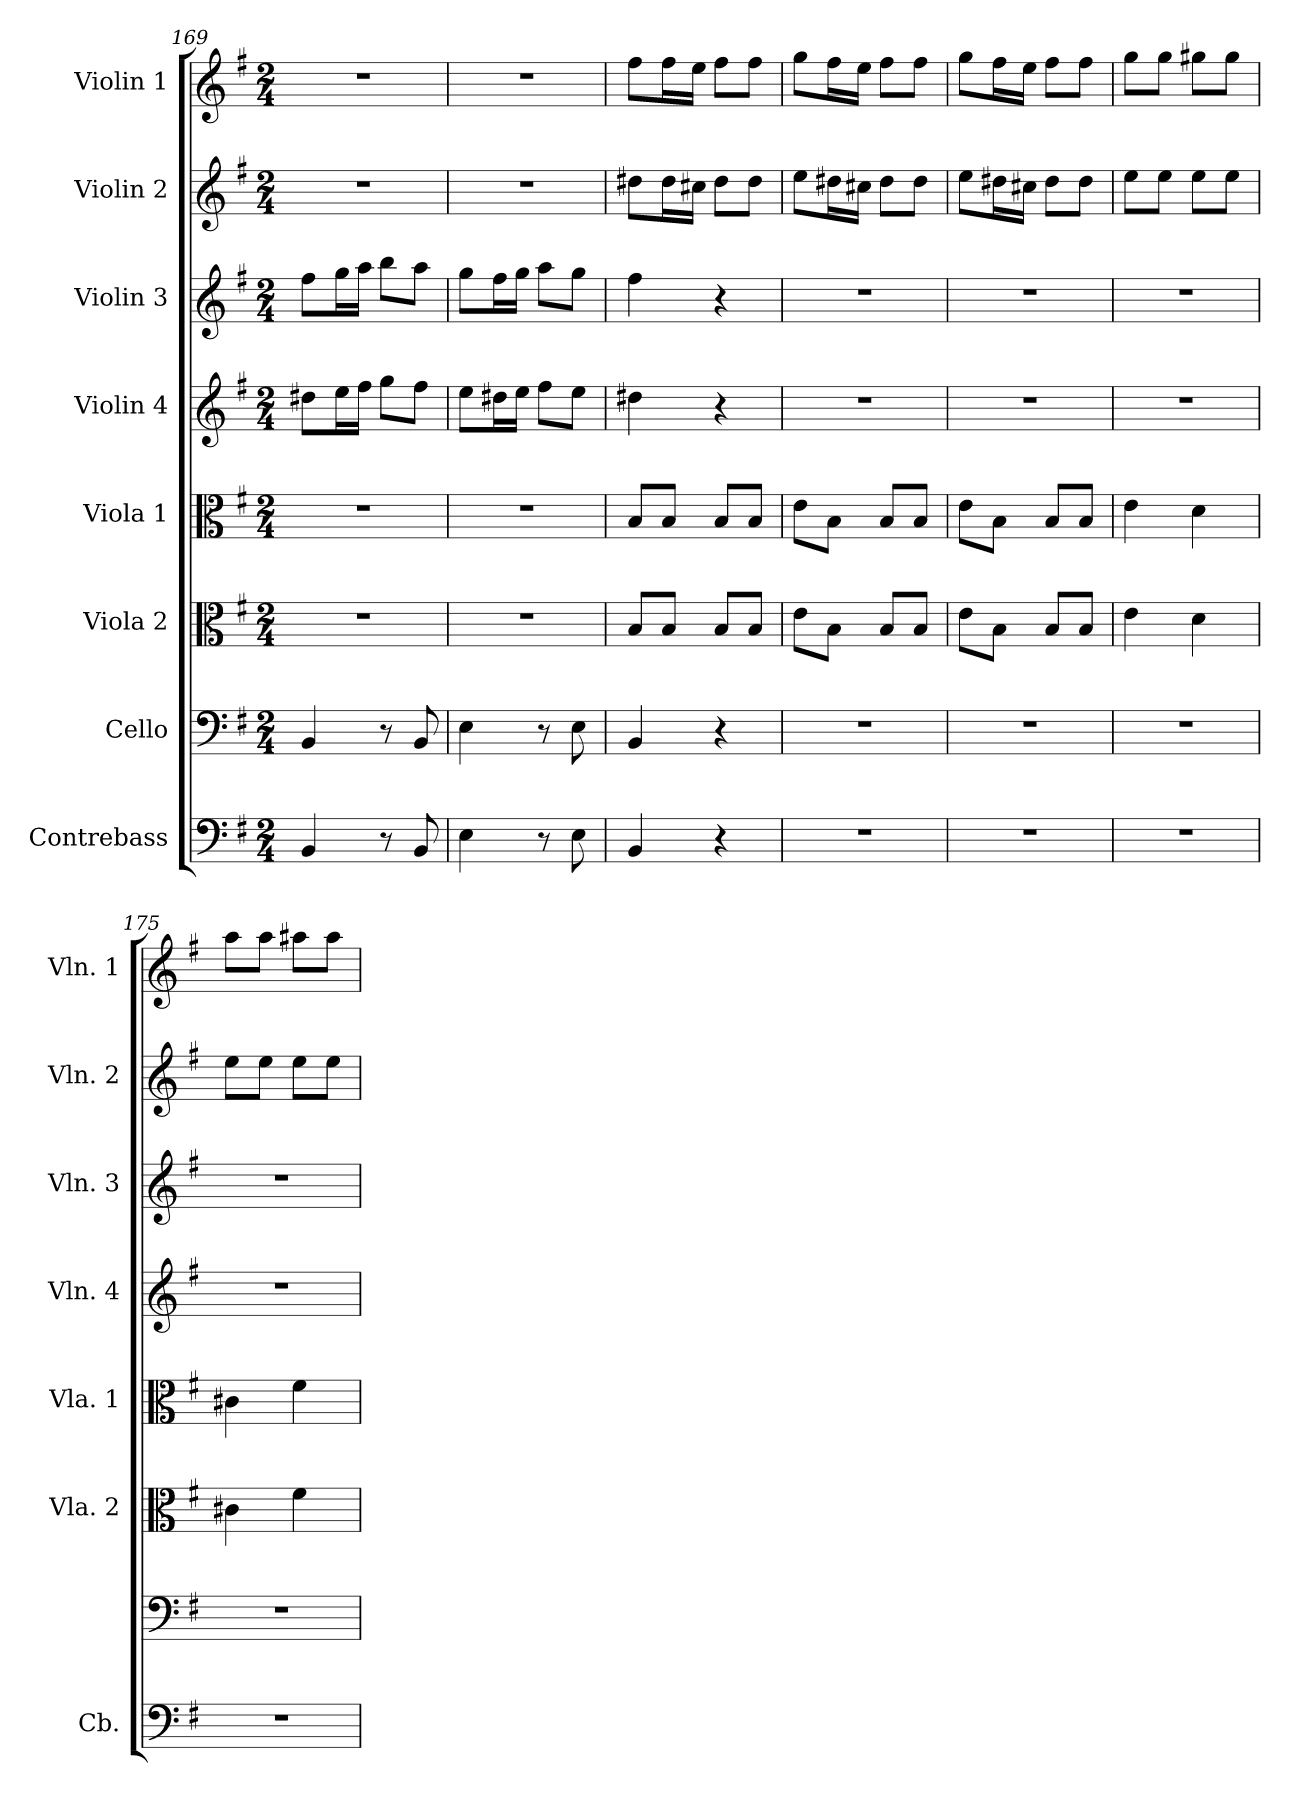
**kern	**kern	**kern	**kern	**kern	**kern	**kern	**kern
*part8	*part7	*part6	*part5	*part4	*part3	*part2	*part1
*staff8	*staff7	*staff6	*staff5	*staff4	*staff3	*staff2	*staff1
*I"Contrebass	*I"Cello	*I"Viola 2	*I"Viola 1	*I"Violin 4	*I"Violin 3	*I"Violin 2	*I"Violin 1
*I'Cb.	*	*I'Vla. 2	*I'Vla. 1	*I'Vln. 4	*I'Vln. 3	*I'Vln. 2	*I'Vln. 1
!!LO:PB:g=z
*clefF4	*clefF4	*clefC3	*clefC3	*clefG2	*clefG2	*clefG2	*clefG2
*ITrd7c12	*	*	*	*	*	*	*
*k[f#]	*k[f#]	*k[f#]	*k[f#]	*k[f#]	*k[f#]	*k[f#]	*k[f#]
*M2/4	*M2/4	*M2/4	*M2/4	*M2/4	*M2/4	*M2/4	*M2/4
=169	=169	=169	=169	=169	=169	=169	=169
4BBB/	4BB/	2r	2r	8dd#X\L	8ff#\L	2r	2r
.	.	.	.	16ee\L	16gg\L	.	.
.	.	.	.	16ff#\JJ	16aa\JJ	.	.
8r	8r	.	.	8gg\L	8bb\L	.	.
8BBB/	8BB/	.	.	8ff#\J	8aa\J	.	.
=170	=170	=170	=170	=170	=170	=170	=170
4EE\	4E\	2r	2r	8ee\L	8gg\L	2r	2r
.	.	.	.	16dd#X\L	16ff#\L	.	.
.	.	.	.	16ee\JJ	16gg\JJ	.	.
8r	8r	.	.	8ff#\L	8aa\L	.	.
8EE\	8E\	.	.	8ee\J	8gg\J	.	.
=171	=171	=171	=171	=171	=171	=171	=171
4BBB/	4BB/	8B/L	8B/L	4dd#X\	4ff#\	8dd#X\L	8ff#\L
.	.	8B/J	8B/J	.	.	16dd#\L	16ff#\L
.	.	.	.	.	.	16cc#X\JJ	16ee\JJ
4r	4r	8B/L	8B/L	4r	4r	8dd#\L	8ff#\L
.	.	8B/J	8B/J	.	.	8dd#\J	8ff#\J
=172	=172	=172	=172	=172	=172	=172	=172
2r	2r	8e\L	8e\L	2r	2r	8ee\L	8gg\L
.	.	8B\J	8B\J	.	.	16dd#X\L	16ff#\L
.	.	.	.	.	.	16cc#X\JJ	16ee\JJ
.	.	8B/L	8B/L	.	.	8dd#\L	8ff#\L
.	.	8B/J	8B/J	.	.	8dd#\J	8ff#\J
=173	=173	=173	=173	=173	=173	=173	=173
2r	2r	8e\L	8e\L	2r	2r	8ee\L	8gg\L
.	.	8B\J	8B\J	.	.	16dd#X\L	16ff#\L
.	.	.	.	.	.	16cc#X\JJ	16ee\JJ
.	.	8B/L	8B/L	.	.	8dd#\L	8ff#\L
.	.	8B/J	8B/J	.	.	8dd#\J	8ff#\J
=174	=174	=174	=174	=174	=174	=174	=174
2r	2r	4e\	4e\	2r	2r	8ee\L	8gg\L
.	.	.	.	.	.	8ee\J	8gg\J
.	.	4d\	4d\	.	.	8ee\L	8gg#X\L
.	.	.	.	.	.	8ee\J	8gg#\J
=175	=175	=175	=175	=175	=175	=175	=175
2r	2r	4c#X\	4c#X\	2r	2r	8ee\L	8aa\L
.	.	.	.	.	.	8ee\J	8aa\J
.	.	4f#\	4f#\	.	.	8ee\L	8aa#X\L
.	.	.	.	.	.	8ee\J	8aa#\J
=	=	=	=	=	=	=	=
*-	*-	*-	*-	*-	*-	*-	*-
